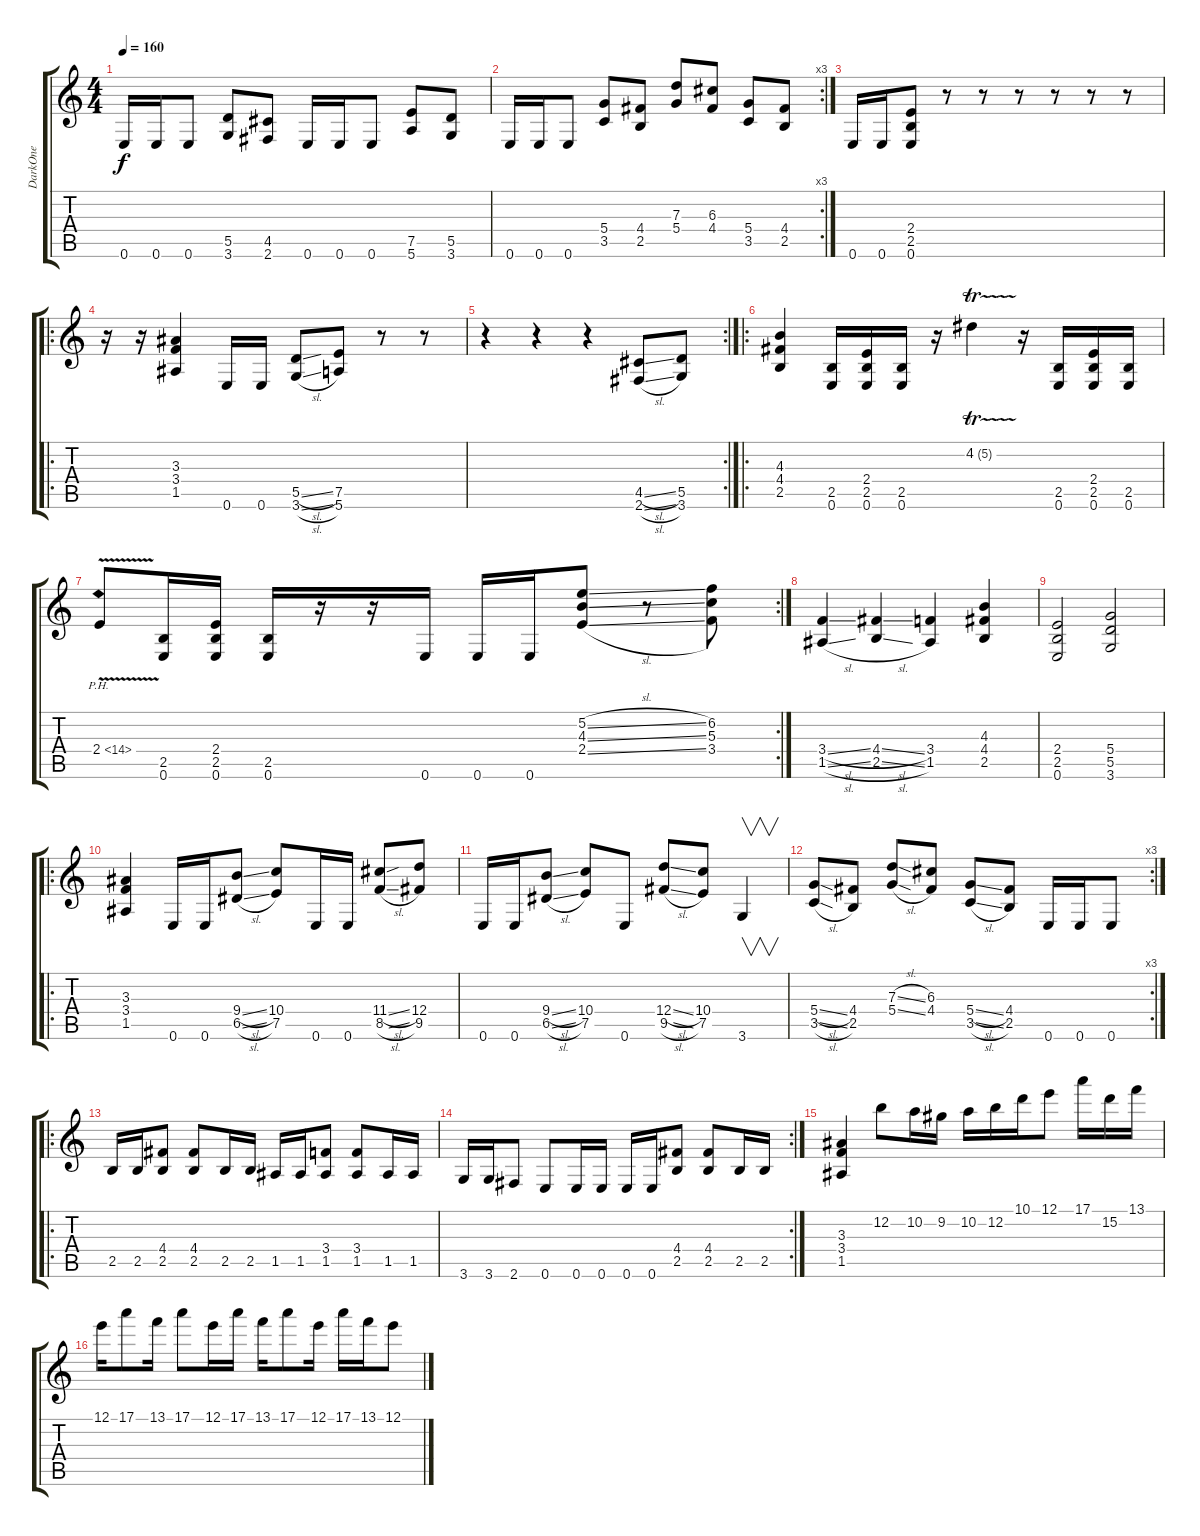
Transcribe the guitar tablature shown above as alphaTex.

\track ("DarkOne" "DarkOne") {instrument distortionguitar}
\staff {score tabs}
\tuning (E4 B3 G3 D3 A2 E2) {hide}
\ts (4 4)
\tempo 160
\clef g2
\ks c
0.6.16{dy f instrument distortionguitar} 0.6.16 0.6.8 (5.5 3.6).8 (4.5 2.6).8 0.6.16 0.6.16 0.6.8 (7.5 5.6).8 (5.5 3.6).8 |
\rc 3
0.6.16 0.6.16 0.6.8 (5.4 3.5).8 (4.4 2.5).8 (7.3 5.4).8 (6.3 4.4).8 (5.4 3.5).8 (4.4 2.5).8 |
0.6.16 0.6.16 (2.4 2.5 0.6).8 r.8 r.8 r.8 r.8 r.8 r.8 |
\ro
r.16 r.16 (3.3 3.4 1.5).4 0.6.16 0.6.16 (5.5{sl} 3.6{sl}).8 (7.5 5.6).8 r.8 r.8 |
\rc 2
r.4 r.4 r.4 (4.5{sl} 2.6{sl}).8 (5.5 3.6).8 |
\ro
(4.3 4.4 2.5).4 (2.5 0.6).16 (2.4 2.5 0.6).16 (2.5 0.6).16 r.16 4.2{tr (5 16)}.4 r.16 (2.5 0.6).16 (2.4 2.5 0.6).16 (2.5 0.6).16 |
\rc 2
2.4{ph 12 v}.8 (2.5 0.6).16 (2.4 2.5 0.6).16 (2.5 0.6).16 r.16 r.16 0.6.16 0.6.16 0.6.16 (5.2{sl} 4.3{sl} 2.4{sl}).8 r.8 (6.2 5.3 3.4).8 |
(3.4{sl} 1.5{sl}).4 (4.4{sl} 2.5{sl}).4 (3.4 1.5).4 (4.3 4.4 2.5).4 |
(2.4 2.5 0.6).2 (5.4 5.5 3.6).2 |
\ro
(3.3 3.4 1.5).4 0.6.16 0.6.16 (9.4{sl} 6.5{sl}).8 (10.4 7.5).8 0.6.16 0.6.16 (11.4{sl} 8.5{sl}).8 (12.4 9.5).8 |
0.6.16 0.6.16 (9.4{sl} 6.5{sl}).8 (10.4 7.5).8 0.6.8 (12.4{sl} 9.5{sl}).8 (10.4 7.5).8 3.6.4{v} |
\rc 3
(5.4{sl} 3.5{sl}).8 (4.4 2.5).8 (7.3{sl} 5.4{sl}).8 (6.3 4.4).8 (5.4{sl} 3.5{sl}).8 (4.4 2.5).8 0.6.16 0.6.16 0.6.8 |
\ro
2.5.16 2.5.16 (4.4 2.5).8 (4.4 2.5).8 2.5.16 2.5.16 1.5.16 1.5.16 (3.4 1.5).8 (3.4 1.5).8 1.5.16 1.5.16 |
\rc 2
3.6.16 3.6.16 2.6.8 0.6.8 0.6.16 0.6.16 0.6.16 0.6.16 (4.4 2.5).8 (4.4 2.5).8 2.5.16 2.5.16 |
(3.3 3.4 1.5).4 12.2.8 10.2.16 9.2.16 10.2.16 12.2.16 10.1.16 12.1.8 17.1.16 15.2.16 13.1.16 |
12.1.16 17.1.8 13.1.16 17.1.8 12.1.16 17.1.16 13.1.16 17.1.8 12.1.16 17.1.16 13.1.16 12.1.8
